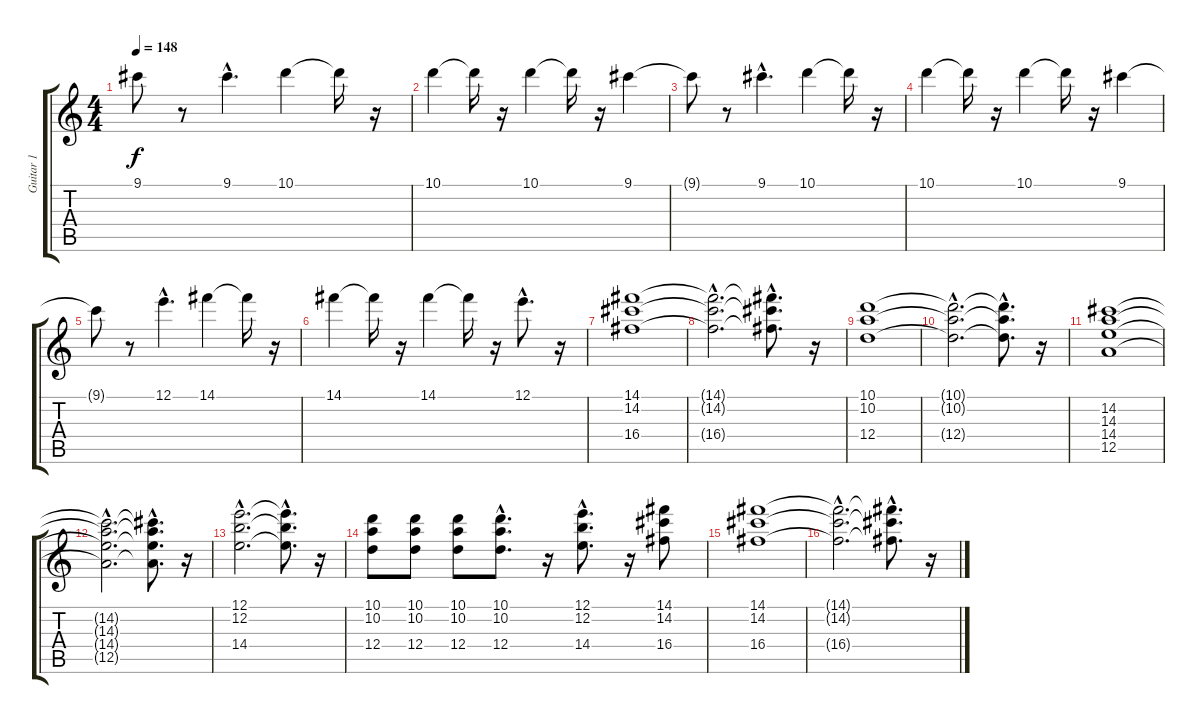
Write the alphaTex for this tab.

\track ("Guitar 1" "Guitar 1") {instrument overdrivenguitar}
\staff {score tabs}
\tuning (E4 B3 G3 D3 A2 E2) {hide}
\ts (4 4)
\tempo 148
\clef g2
\ks c
9.1{t}.8{dy f} r.8 9.1{hac}.4{d} 10.1.4 10.1{t}.16 r.16 |
10.1.4 10.1{t}.16 r.16 10.1.4 10.1{t}.16 r.16 9.1.4 |
9.1{t}.8 r.8 9.1{hac}.4{d} 10.1.4 10.1{t}.16 r.16 |
10.1.4 10.1{t}.16 r.16 10.1.4 10.1{t}.16 r.16 9.1.4 |
9.1{t}.8 r.8 12.1{hac}.4{d} 14.1.4 14.1{t}.16 r.16 |
14.1.4 14.1{t}.16 r.16 14.1.4 14.1{t}.16 r.16 12.1{hac}.8{d} r.16 |
(14.1 14.2 16.4).1 |
(14.1{hac t} 14.2{hac t} 16.4{hac t}).2{d} (14.1{hac t} 14.2{hac t} 16.4{hac t}).8{d} r.16 |
(10.1 10.2 12.4).1 |
(10.1{hac t} 10.2{hac t} 12.4{hac t}).2{d} (10.1{hac t} 10.2{hac t} 12.4{hac t}).8{d} r.16 |
(14.2 14.3 14.4 12.5).1 |
(14.2{hac t} 14.3{hac t} 14.4{hac t} 12.5{hac t}).2{d} (14.2{hac t} 14.3{hac t} 14.4{hac t} 12.5{hac t}).8{d} r.16 |
(12.1{hac} 12.2{hac} 14.4{hac}).2{d} (12.1{hac t} 12.2{hac t} 14.4{hac t}).8{d} r.16 |
(10.1 10.2 12.4).8 (10.1 10.2 12.4).8 (10.1 10.2 12.4).8 (10.1{hac} 10.2{hac} 12.4{hac}).8{d} r.16 (12.1{hac} 12.2{hac} 14.4{hac}).8{d} r.16 (14.1 14.2 16.4).8 |
(14.1 14.2 16.4).1 |
(14.1{hac t} 14.2{hac t} 16.4{hac t}).2{d} (14.1{hac t} 14.2{hac t} 16.4{hac t}).8{d} r.16
